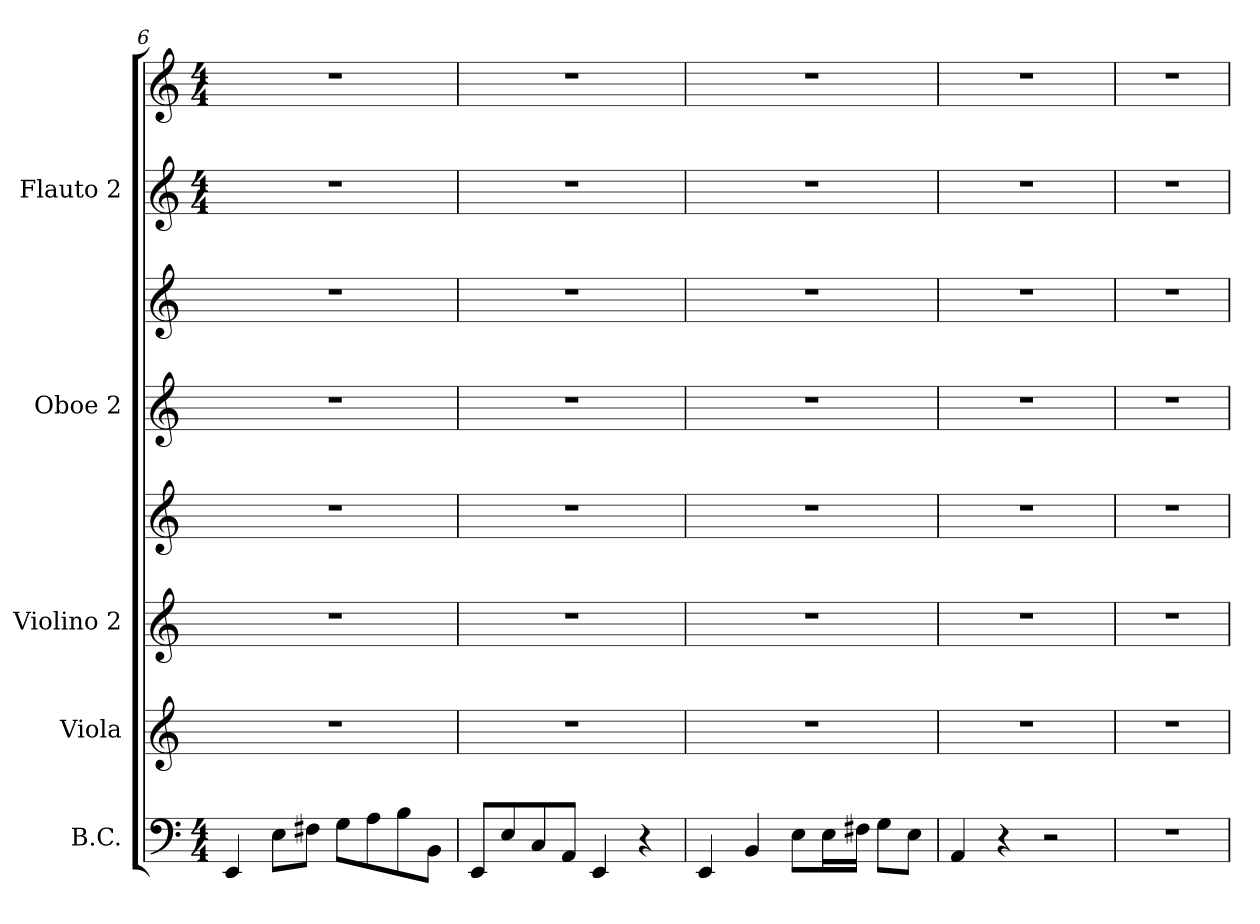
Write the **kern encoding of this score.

**kern	**kern	**kern	**kern	**kern	**kern	**kern	**kern
*part5	*part4	*part3	*part3	*part2	*part2	*part1	*part1
*staff8	*staff7	*staff6	*staff5	*staff4	*staff3	*staff2	*staff1
*I"B.C.	*I"Viola	*I"Violino 2	*	*I"Oboe 2	*	*I"Flauto 2	*
*	*I'Vla	*I'Vln	*	*I'Ob	*	*	*
*clefF4	*clefG2	*clefG2	*clefG2	*clefG2	*clefG2	*clefG2	*clefG2
*k[]	*k[]	*k[]	*k[]	*k[]	*k[]	*k[]	*k[]
*M4/4	*	*	*	*	*	*M4/4	*M4/4
=6	=6	=6	=6	=6	=6	=6	=6
4EE/	1r	1r	1r	1r	1r	1r	1r
8E\L	.	.	.	.	.	.	.
8F#X\J	.	.	.	.	.	.	.
8G\L	.	.	.	.	.	.	.
8A\	.	.	.	.	.	.	.
8B\	.	.	.	.	.	.	.
8BB\J	.	.	.	.	.	.	.
!!LO:LB:g=z
=7	=7	=7	=7	=7	=7	=7	=7
8EE/L	1r	1r	1r	1r	1r	1r	1r
8E/	.	.	.	.	.	.	.
8C/	.	.	.	.	.	.	.
8AA/J	.	.	.	.	.	.	.
4EE/	.	.	.	.	.	.	.
4r	.	.	.	.	.	.	.
=8	=8	=8	=8	=8	=8	=8	=8
4EE/	1r	1r	1r	1r	1r	1r	1r
4BB/	.	.	.	.	.	.	.
8E\L	.	.	.	.	.	.	.
16E\L	.	.	.	.	.	.	.
16F#X\JJ	.	.	.	.	.	.	.
8G\L	.	.	.	.	.	.	.
8E\J	.	.	.	.	.	.	.
=9	=9	=9	=9	=9	=9	=9	=9
4AA/	1r	1r	1r	1r	1r	1r	1r
4r	.	.	.	.	.	.	.
2r	.	.	.	.	.	.	.
!!LO:PB:g=z
=10	=10	=10	=10	=10	=10	=10	=10
1r	1r	1r	1r	1r	1r	1r	1r
=	=	=	=	=	=	=	=
*-	*-	*-	*-	*-	*-	*-	*-
